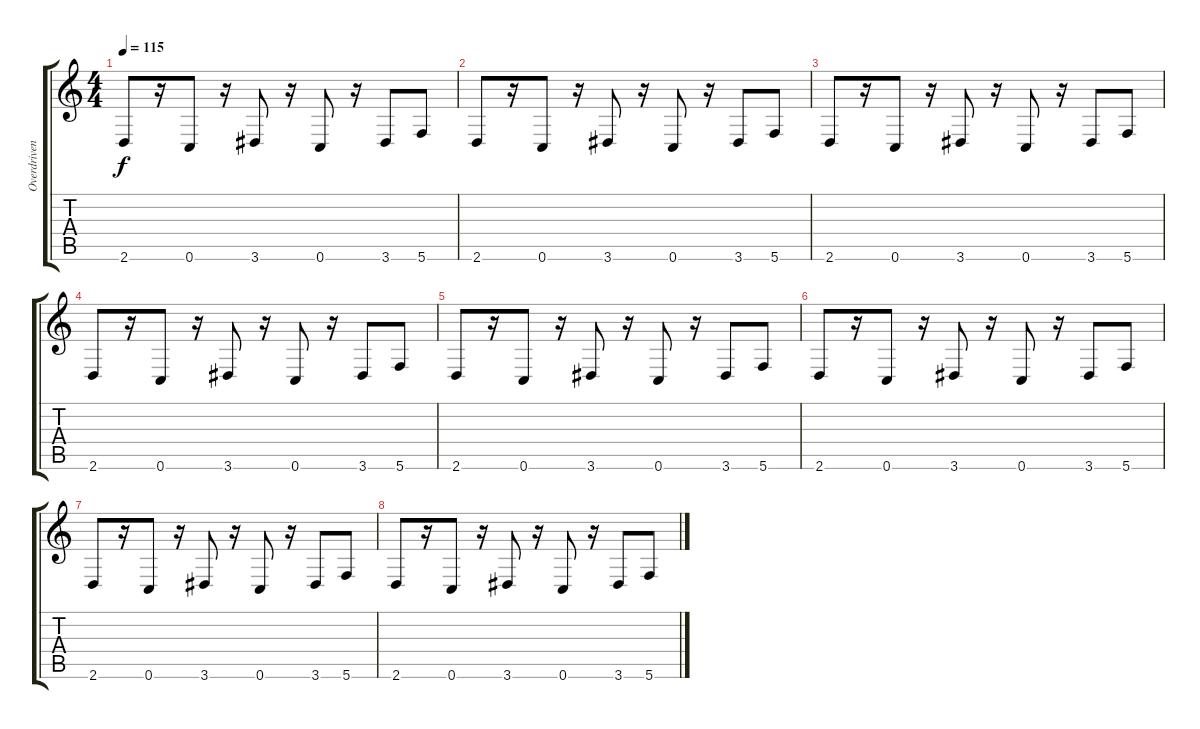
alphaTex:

\track ("Overdriven Guitar" "Overdriven") {instrument overdrivenguitar}
\staff {score tabs}
\tuning (D4 A3 F3 C3 G2 C2) {hide}
\ts (4 4)
\tempo 115
\clef g2
\ks c
2.6.8{dy f} r.16 0.6.8 r.16 3.6.8 r.16 0.6.8 r.16 3.6.8 5.6.8 |
2.6.8 r.16 0.6.8 r.16 3.6.8 r.16 0.6.8 r.16 3.6.8 5.6.8 |
2.6.8 r.16 0.6.8 r.16 3.6.8 r.16 0.6.8 r.16 3.6.8 5.6.8 |
2.6.8 r.16 0.6.8 r.16 3.6.8 r.16 0.6.8 r.16 3.6.8 5.6.8 |
2.6.8 r.16 0.6.8 r.16 3.6.8 r.16 0.6.8 r.16 3.6.8 5.6.8 |
2.6.8 r.16 0.6.8 r.16 3.6.8 r.16 0.6.8 r.16 3.6.8 5.6.8 |
2.6.8 r.16 0.6.8 r.16 3.6.8 r.16 0.6.8 r.16 3.6.8 5.6.8 |
2.6.8 r.16 0.6.8 r.16 3.6.8 r.16 0.6.8 r.16 3.6.8 5.6.8
